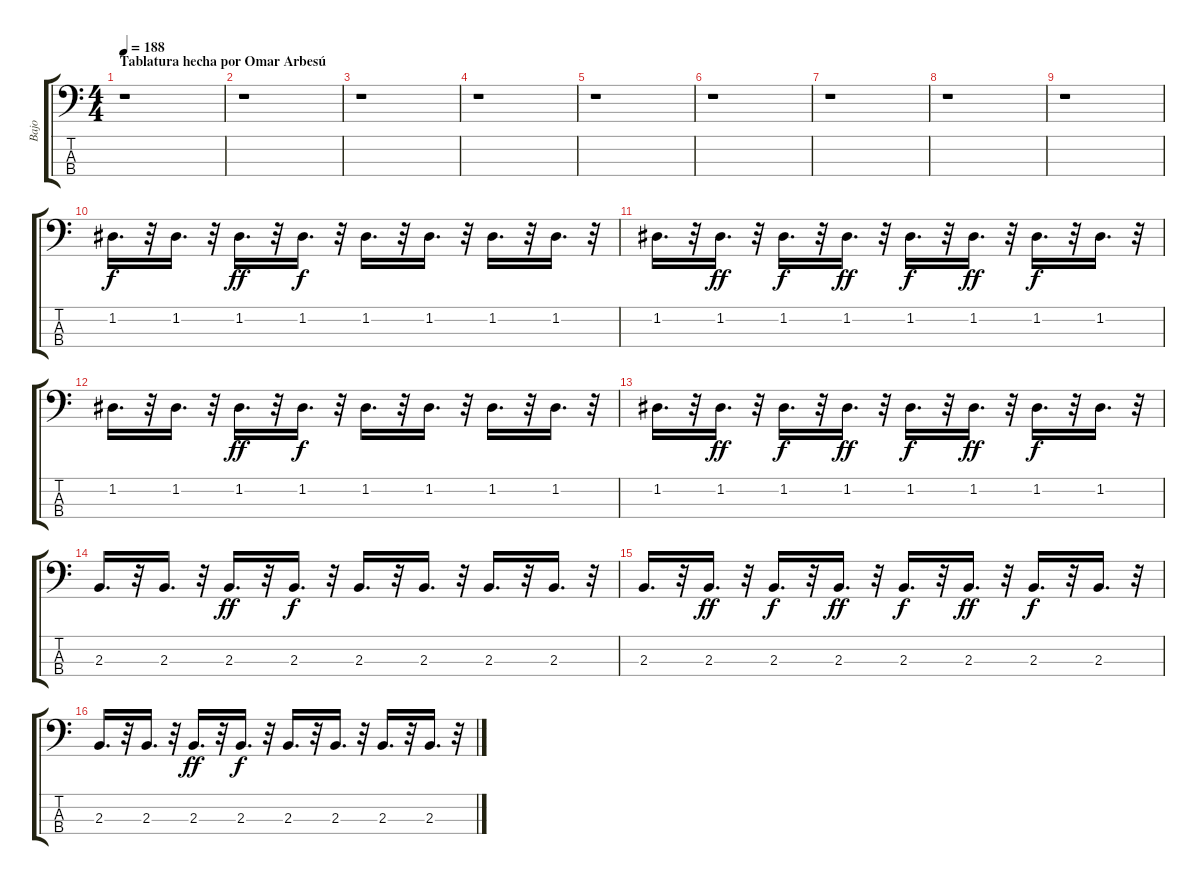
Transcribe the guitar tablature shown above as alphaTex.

\track ("Bajo" "Bajo") {instrument electricbassfinger}
\staff {score tabs}
\tuning (G2 D2 A1 E1) {hide}
\ts (4 4)
\section ("" "Tablatura hecha por Omar Arbesú")
\tempo 188
\clef f4
\ks c
r.1{dy f instrument electricbassfinger} |
r.1 |
r.1 |
r.1 |
r.1 |
r.1 |
r.1 |
r.1 |
r.1 |
1.2.16{d} r.32 1.2.16{d} r.32 1.2.16{d dy ff} r.32 1.2.16{d dy f} r.32 1.2.16{d} r.32 1.2.16{d} r.32 1.2.16{d} r.32 1.2.16{d} r.32 |
1.2.16{d} r.32 1.2.16{d dy ff} r.32 1.2.16{d dy f} r.32 1.2.16{d dy ff} r.32 1.2.16{d dy f} r.32 1.2.16{d dy ff} r.32 1.2.16{d dy f} r.32 1.2.16{d} r.32 |
1.2.16{d} r.32 1.2.16{d} r.32 1.2.16{d dy ff} r.32 1.2.16{d dy f} r.32 1.2.16{d} r.32 1.2.16{d} r.32 1.2.16{d} r.32 1.2.16{d} r.32 |
1.2.16{d} r.32 1.2.16{d dy ff} r.32 1.2.16{d dy f} r.32 1.2.16{d dy ff} r.32 1.2.16{d dy f} r.32 1.2.16{d dy ff} r.32 1.2.16{d dy f} r.32 1.2.16{d} r.32 |
2.3.16{d} r.32 2.3.16{d} r.32 2.3.16{d dy ff} r.32 2.3.16{d dy f} r.32 2.3.16{d} r.32 2.3.16{d} r.32 2.3.16{d} r.32 2.3.16{d} r.32 |
2.3.16{d} r.32 2.3.16{d dy ff} r.32 2.3.16{d dy f} r.32 2.3.16{d dy ff} r.32 2.3.16{d dy f} r.32 2.3.16{d dy ff} r.32 2.3.16{d dy f} r.32 2.3.16{d} r.32 |
2.3.16{d} r.32 2.3.16{d} r.32 2.3.16{d dy ff} r.32 2.3.16{d dy f} r.32 2.3.16{d} r.32 2.3.16{d} r.32 2.3.16{d} r.32 2.3.16{d} r.32
